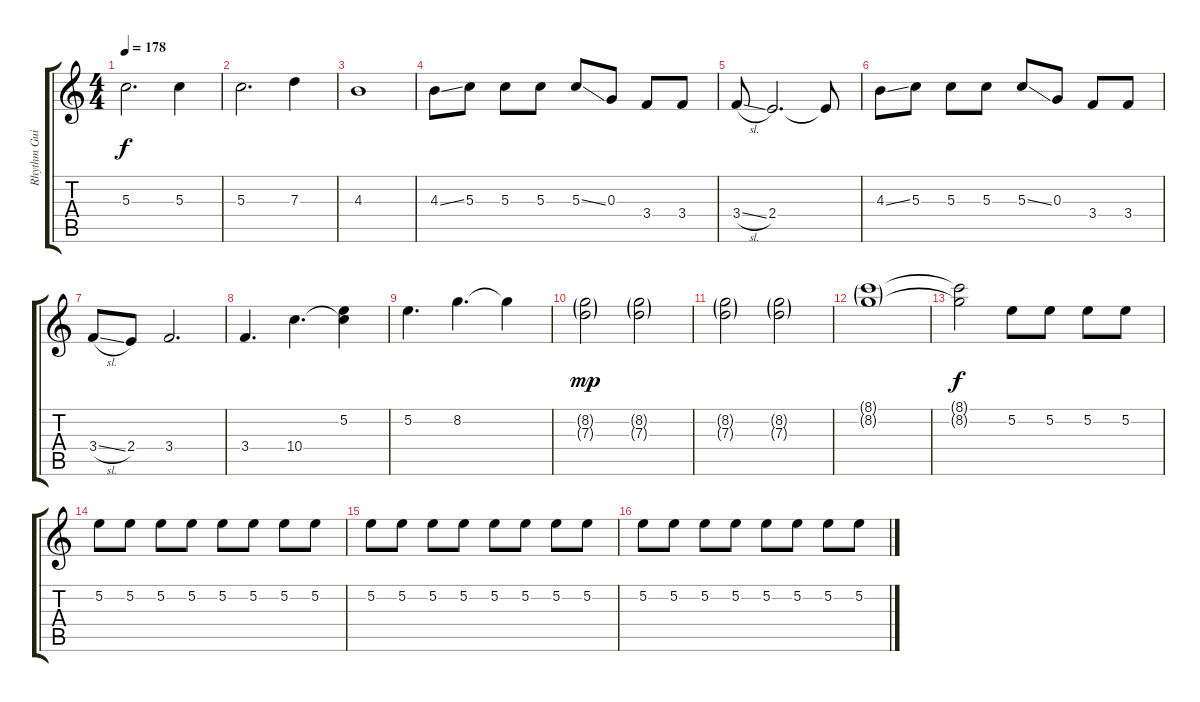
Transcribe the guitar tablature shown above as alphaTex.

\track ("Rhythm Guitar L" "Rhythm Gui") {instrument overdrivenguitar}
\staff {score tabs}
\tuning (E4 B3 G3 D3 A2 D2) {hide}
\ts (4 4)
\tempo 178
\clef g2
\ks c
5.3{t}.2{d dy f} 5.3.4 |
5.3.2{d} 7.3.4 |
4.3.1 |
4.3{ss}.8 5.3.8 5.3.8 5.3.8 5.3{ss}.8 0.3.8 3.4.8 3.4.8 |
3.4{sl}.8 2.4.2{d} 2.4{t}.8 |
4.3{ss}.8 5.3.8 5.3.8 5.3.8 5.3{ss}.8 0.3.8 3.4.8 3.4.8 |
3.4{sl}.8 2.4.8 3.4.2{d} |
3.4.4{d} 10.4.4{d} (5.2 10.4{t}).4 |
5.2.4{d} 8.2.4{d} 8.2{t}.4 |
(8.2{g} 7.3{g}).2{dy mp} (8.2{g} 7.3{g}).2 |
(8.2{g} 7.3{g}).2 (8.2{g} 7.3{g}).2 |
(8.1{g} 8.2{g}).1{volume 0} |
(8.1{t} 8.2{t}).2{dy f} 5.2.8{volume 11 instrument distortionguitar} 5.2.8 5.2.8 5.2.8 |
5.2.8 5.2.8 5.2.8 5.2.8 5.2.8 5.2.8 5.2.8 5.2.8 |
5.2.8 5.2.8 5.2.8 5.2.8 5.2.8 5.2.8 5.2.8 5.2.8 |
5.2.8 5.2.8 5.2.8 5.2.8 5.2.8 5.2.8 5.2.8 5.2.8
